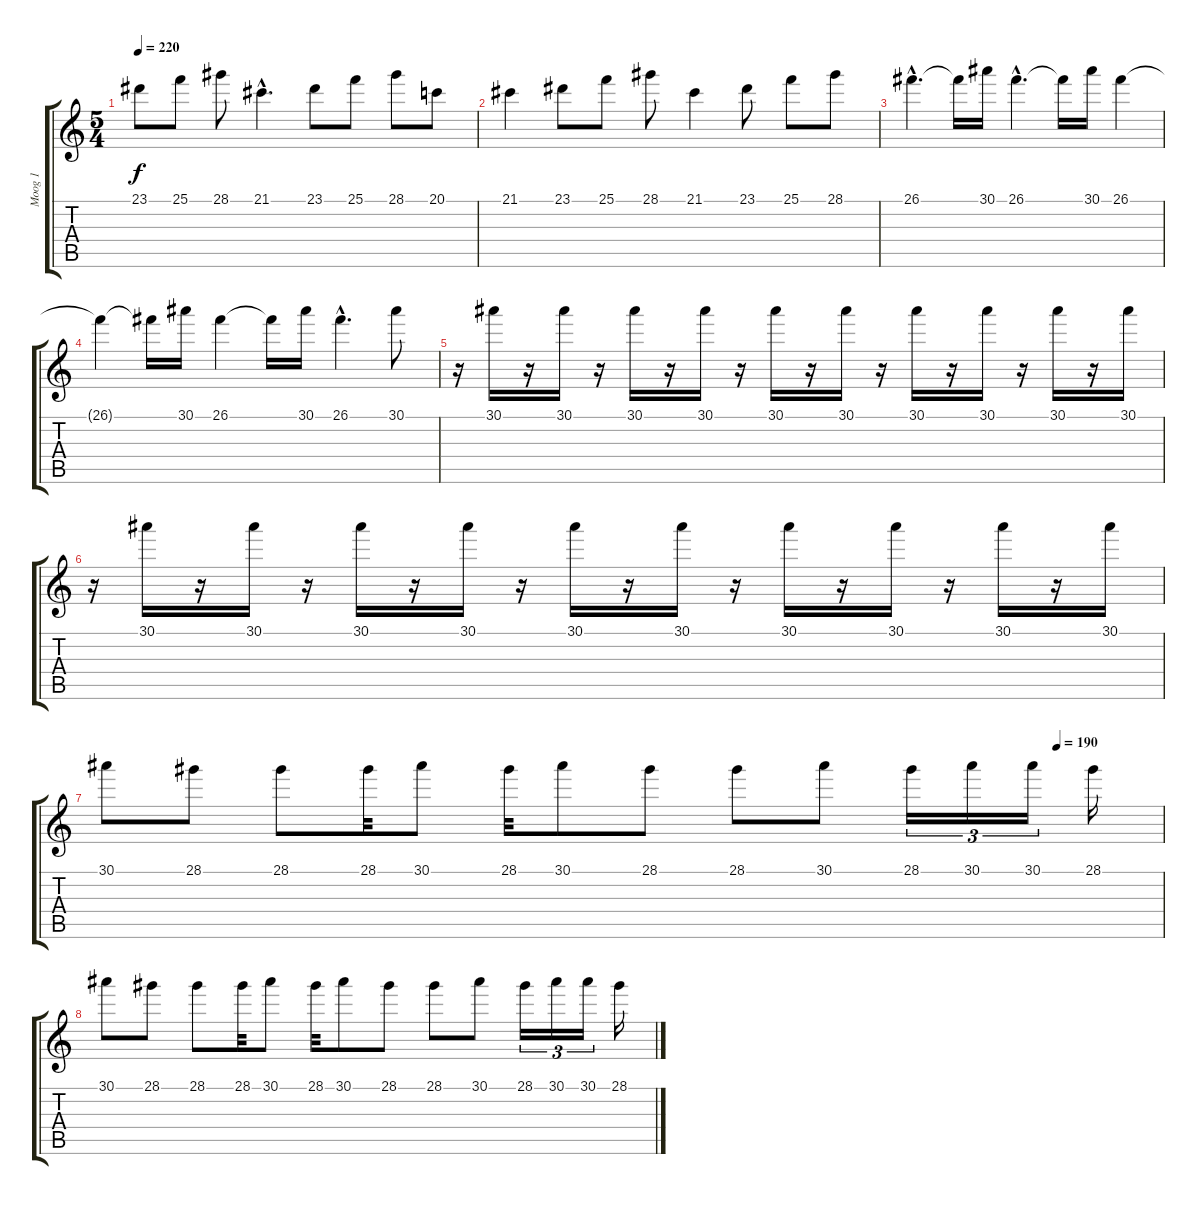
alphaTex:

\track ("Moog 1" "Moog 1") {instrument lead2sawtooth}
\staff {score tabs}
\tuning (E4 B3 G3 D3 A2 E2) {hide}
\ts (5 4)
\tempo 220
\clef g2
\ks c
23.1.8{dy f} 25.1.8 28.1.8 21.1{hac}.4{d} 23.1.8 25.1.8 28.1.8 20.1.8 |
21.1.4 23.1.8 25.1.8 28.1.8 21.1.4 23.1.8 25.1.8 28.1.8 |
26.1{hac}.4{d} 26.1{t}.16 30.1.16 26.1{hac}.4{d} 26.1{t}.16 30.1.16 26.1.4 |
26.1{t}.4 26.1{t}.16 30.1.16 26.1.4 26.1{t}.16 30.1.16 26.1{hac}.4{d} 30.1.8 |
r.16 30.1.16 r.16 30.1.16 r.16 30.1.16 r.16 30.1.16 r.16 30.1.16 r.16 30.1.16 r.16 30.1.16 r.16 30.1.16 r.16 30.1.16 r.16 30.1.16 |
r.16 30.1.16 r.16 30.1.16 r.16 30.1.16 r.16 30.1.16 r.16 30.1.16 r.16 30.1.16 r.16 30.1.16 r.16 30.1.16 r.16 30.1.16 r.16 30.1.16 |
\tempo (190 0.9)
30.1.8 28.1.8 28.1.8 28.1.32 30.1.8 28.1.32 30.1.8 28.1.8 28.1.8 30.1.8 28.1.16{tu (3 2)} 30.1.16{tu (3 2)} 30.1.16{tu (3 2)} 28.1.16 |
30.1.8 28.1.8 28.1.8 28.1.32 30.1.8 28.1.32 30.1.8 28.1.8 28.1.8 30.1.8 28.1.16{tu (3 2)} 30.1.16{tu (3 2)} 30.1.16{tu (3 2)} 28.1.16
